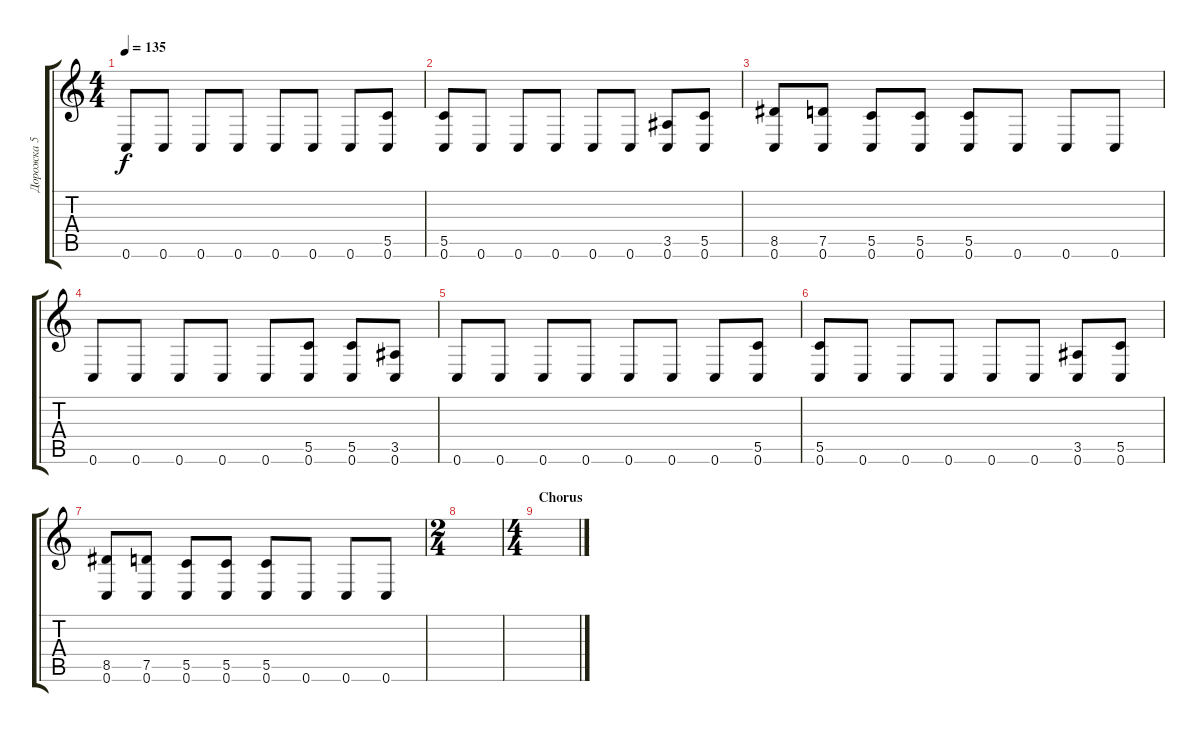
\track ("Дорожка 5" "Дорожка 5") {instrument distortionguitar}
\staff {score tabs}
\tuning (D4 A3 F3 C3 G2 C2) {hide}
\ts (4 4)
\tempo 135
\clef g2
\ks c
0.6.8{dy f} 0.6.8 0.6.8 0.6.8 0.6.8 0.6.8 0.6.8 (5.5 0.6).8 |
(5.5 0.6).8 0.6.8 0.6.8 0.6.8 0.6.8 0.6.8 (3.5 0.6).8 (5.5 0.6).8 |
(8.5 0.6).8 (7.5 0.6).8 (5.5 0.6).8 (5.5 0.6).8 (5.5 0.6).8 0.6.8 0.6.8 0.6.8 |
0.6.8{volume 10} 0.6.8 0.6.8 0.6.8 0.6.8 (5.5 0.6).8 (5.5 0.6).8 (3.5 0.6).8 |
0.6.8 0.6.8 0.6.8 0.6.8 0.6.8 0.6.8 0.6.8 (5.5 0.6).8 |
(5.5 0.6).8{volume 11} 0.6.8 0.6.8 0.6.8 0.6.8 0.6.8 (3.5 0.6).8 (5.5 0.6).8 |
(8.5 0.6).8{volume 12} (7.5 0.6).8 (5.5 0.6).8 (5.5 0.6).8 (5.5 0.6).8 0.6.8 0.6.8 0.6.8 |
\ts (2 4)
|
\ts (4 4)
\section ("" "Chorus")
